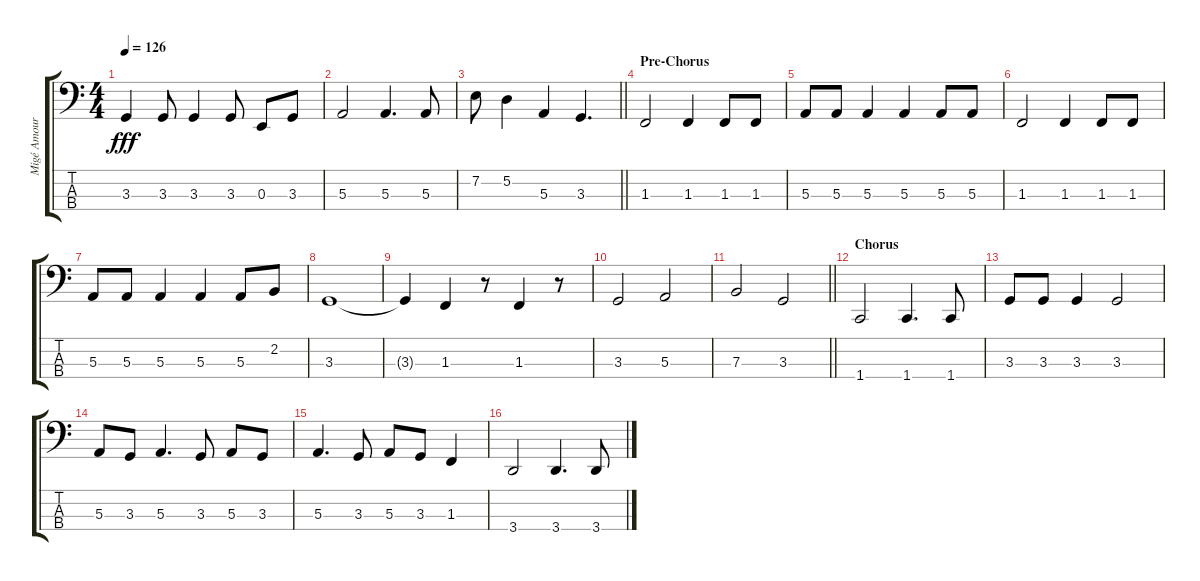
\track ("Migé Amour (Bass)" "Migé Amour") {instrument electricbassfinger}
\staff {score tabs}
\tuning (D2 A1 E1 B0) {hide}
\ts (4 4)
\tempo 126
\clef f4
\ks c
3.3.4{dy fff} 3.3.8 3.3.4 3.3.8 0.3.8 3.3.8 |
5.3.2 5.3.4{d} 5.3.8 |
\barLineRight lightlight
7.2.8 5.2.4 5.3.4 3.3.4{d} |
\section ("" "Pre-Chorus")
1.3.2 1.3.4 1.3.8 1.3.8 |
5.3.8 5.3.8 5.3.4 5.3.4 5.3.8 5.3.8 |
1.3.2 1.3.4 1.3.8 1.3.8 |
5.3.8 5.3.8 5.3.4 5.3.4 5.3.8 2.2.8 |
3.3.1 |
3.3{t}.4 1.3.4 r.8 1.3.4 r.8 |
3.3.2 5.3.2 |
\barLineRight lightlight
7.3.2 3.3.2 |
\section ("" "Chorus")
1.4.2 1.4.4{d} 1.4.8 |
3.3.8 3.3.8 3.3.4 3.3.2 |
5.3.8 3.3.8 5.3.4{d} 3.3.8 5.3.8 3.3.8 |
5.3.4{d} 3.3.8 5.3.8 3.3.8 1.3.4 |
3.4.2 3.4.4{d} 3.4.8
